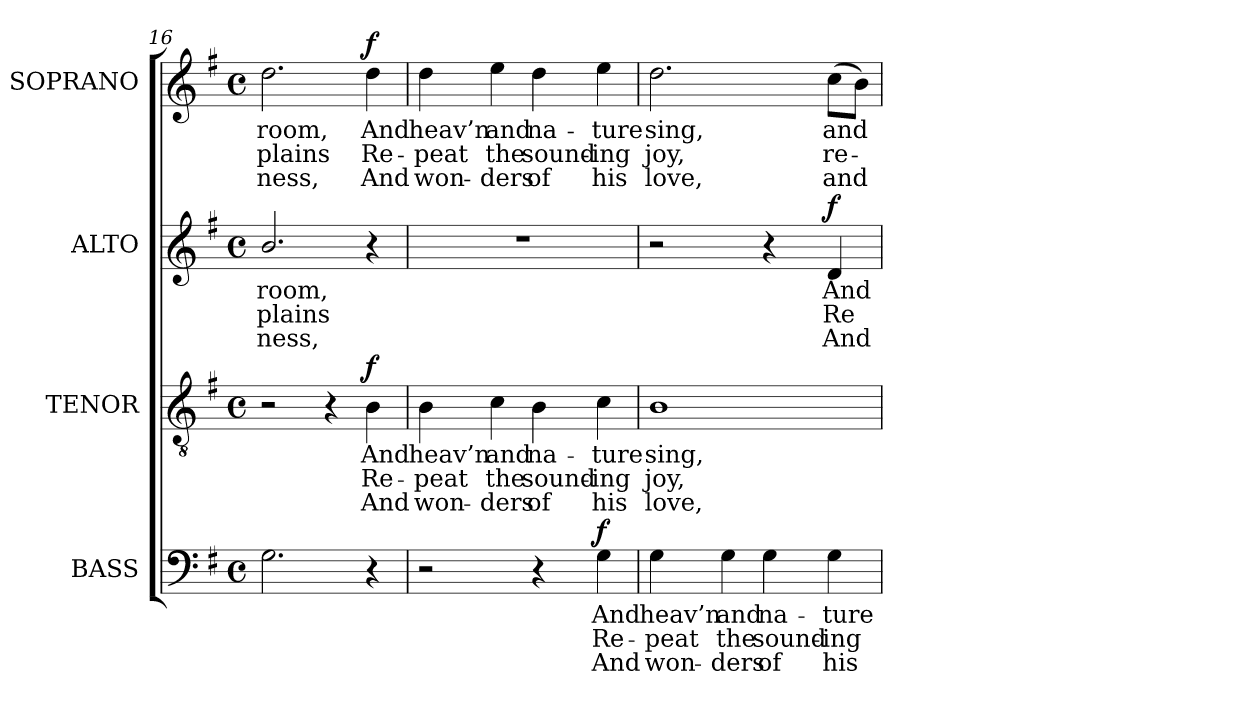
**kern	**text	**text	**text	**dynam	**kern	**text	**text	**text	**dynam	**kern	**text	**text	**text	**dynam	**kern	**text	**text	**text	**dynam
*part4	*part4	*part4	*part4	*part4	*part3	*part3	*part3	*part3	*part3	*part2	*part2	*part2	*part2	*part2	*part1	*part1	*part1	*part1	*part1
*staff4	*staff4	*staff4	*staff4	*staff4	*staff3	*staff3	*staff3	*staff3	*staff3	*staff2	*staff2	*staff2	*staff2	*staff2	*staff1	*staff1	*staff1	*staff1	*staff1
*I"BASS	*	*	*	*	*I"TENOR	*	*	*	*	*I"ALTO	*	*	*	*	*I"SOPRANO	*	*	*	*
*I'B.	*	*	*	*	*I'T.	*	*	*	*	*I'A.	*	*	*	*	*I'S.	*	*	*	*
*clefF4	*	*	*	*	*clefGv2	*	*	*	*	*clefG2	*	*	*	*	*clefG2	*	*	*	*
*	*	*	*	*	*ITrd7c12	*	*	*	*	*	*	*	*	*	*	*	*	*	*
*k[f#]	*	*	*	*	*k[f#]	*	*	*	*	*k[f#]	*	*	*	*	*k[f#]	*	*	*	*
*G:	*	*	*	*	*G:	*	*	*	*	*G:	*	*	*	*	*G:	*	*	*	*
*M4/4	*	*	*	*	*M4/4	*	*	*	*	*M4/4	*	*	*	*	*M4/4	*	*	*	*
*met(c)	*	*	*	*	*met(c)	*	*	*	*	*met(c)	*	*	*	*	*met(c)	*	*	*	*
=16	=16	=16	=16	=16	=16	=16	=16	=16	=16	=16	=16	=16	=16	=16	=16	=16	=16	=16	=16
!	!	!	!	!	!	!	!	!	!	!	!LO:LY:b:color=#000000	!LO:LY:b:color=#000000	!LO:LY:b:color=#000000	!	!	!	!	!	!
!	!	!	!	!	!	!	!	!	!	!	!	!	!	!	!	!LO:LY:b:color=#000000	!LO:LY:b:color=#000000	!LO:LY:b:color=#000000	!
2.Gi\	.	.	.	.	2r	.	.	.	.	2.bi/	room,	plains	-ness,	.	2.ddi\	room,	plains	-ness,	.
.	.	.	.	.	4r	.	.	.	.	.	.	.	.	.	.	.	.	.	.
!	!	!	!	!	!	!LO:LY:b:color=#000000	!LO:LY:b:color=#000000	!LO:LY:b:color=#000000	!	!	!	!	!	!	!	!	!	!	!
!	!	!	!	!	!	!	!	!	!	!	!	!	!	!	!	!LO:LY:b:color=#000000	!LO:LY:b:color=#000000	!LO:LY:b:color=#000000	!
4r	.	.	.	.	4BBi\	And	Re-	And	f	4r	.	.	.	.	4ddi\	And	Re-	And	f
=17	=17	=17	=17	=17	=17	=17	=17	=17	=17	=17	=17	=17	=17	=17	=17	=17	=17	=17	=17
!	!	!	!	!	!	!LO:LY:b:color=#000000	!LO:LY:b:color=#000000	!LO:LY:b:color=#000000	!	!	!	!	!	!	!	!	!	!	!
!	!	!	!	!	!	!	!	!	!	!	!	!	!	!	!	!LO:LY:b:color=#000000	!LO:LY:b:color=#000000	!LO:LY:b:color=#000000	!
2r	.	.	.	.	4BBi\	heav’n	-peat	won-	.	1r	.	.	.	.	4ddi\	heav’n	-peat	won-	.
!	!	!	!	!	!	!LO:LY:b:color=#000000	!LO:LY:b:color=#000000	!LO:LY:b:color=#000000	!	!	!	!	!	!	!	!	!	!	!
!	!	!	!	!	!	!	!	!	!	!	!	!	!	!	!	!LO:LY:b:color=#000000	!LO:LY:b:color=#000000	!LO:LY:b:color=#000000	!
.	.	.	.	.	4Ci\	and	the	-ders	.	.	.	.	.	.	4eei\	and	the	-ders	.
!	!	!	!	!	!	!LO:LY:b:color=#000000	!LO:LY:b:color=#000000	!LO:LY:b:color=#000000	!	!	!	!	!	!	!	!	!	!	!
!	!	!	!	!	!	!	!	!	!	!	!	!	!	!	!	!LO:LY:b:color=#000000	!LO:LY:b:color=#000000	!LO:LY:b:color=#000000	!
4r	.	.	.	.	4BBi\	na-	sound-	of	.	.	.	.	.	.	4ddi\	na-	sound-	of	.
!	!LO:LY:b:color=#000000	!LO:LY:b:color=#000000	!LO:LY:b:color=#000000	!	!	!	!	!	!	!	!	!	!	!	!	!	!	!	!
!	!	!	!	!	!	!LO:LY:b:color=#000000	!LO:LY:b:color=#000000	!LO:LY:b:color=#000000	!	!	!	!	!	!	!	!	!	!	!
!	!	!	!	!	!	!	!	!	!	!	!	!	!	!	!	!LO:LY:b:color=#000000	!LO:LY:b:color=#000000	!LO:LY:b:color=#000000	!
4Gi\	And	Re-	And	f	4Ci\	-ture	-ing	his	.	.	.	.	.	.	4eei\	-ture	-ing	his	.
=18	=18	=18	=18	=18	=18	=18	=18	=18	=18	=18	=18	=18	=18	=18	=18	=18	=18	=18	=18
!	!LO:LY:b:color=#000000	!LO:LY:b:color=#000000	!LO:LY:b:color=#000000	!	!	!	!	!	!	!	!	!	!	!	!	!	!	!	!
!	!	!	!	!	!	!LO:LY:b:color=#000000	!LO:LY:b:color=#000000	!LO:LY:b:color=#000000	!	!	!	!	!	!	!	!	!	!	!
!	!	!	!	!	!	!	!	!	!	!	!	!	!	!	!	!LO:LY:b:color=#000000	!LO:LY:b:color=#000000	!LO:LY:b:color=#000000	!
4Gi\	heav’n	-peat	won-	.	1BBi	sing,	joy,	love,	.	2r	.	.	.	.	2.ddi\	sing,	joy,	love,	.
!	!LO:LY:b:color=#000000	!LO:LY:b:color=#000000	!LO:LY:b:color=#000000	!	!	!	!	!	!	!	!	!	!	!	!	!	!	!	!
4Gi\	and	the	-ders	.	.	.	.	.	.	.	.	.	.	.	.	.	.	.	.
!	!LO:LY:b:color=#000000	!LO:LY:b:color=#000000	!LO:LY:b:color=#000000	!	!	!	!	!	!	!	!	!	!	!	!	!	!	!	!
4Gi\	na-	sound-	of	.	.	.	.	.	.	4r	.	.	.	.	.	.	.	.	.
!	!LO:LY:b:color=#000000	!LO:LY:b:color=#000000	!LO:LY:b:color=#000000	!	!	!	!	!	!	!	!	!	!	!	!	!	!	!	!
!	!	!	!	!	!	!	!	!	!	!	!LO:LY:b:color=#000000	!LO:LY:b:color=#000000	!LO:LY:b:color=#000000	!	!	!	!	!	!
!	!	!	!	!	!	!	!	!	!	!	!	!	!	!	!	!LO:LY:b:color=#000000	!LO:LY:b:color=#000000	!LO:LY:b:color=#000000	!
4Gi\	-ture	-ing	his	.	.	.	.	.	.	4di/	And	Re-	And	f	(8cci\L	and	re-	and	.
.	.	.	.	.	.	.	.	.	.	.	.	.	.	.	8bi\J)	.	.	.	.
=	=	=	=	=	=	=	=	=	=	=	=	=	=	=	=	=	=	=	=
*-	*-	*-	*-	*-	*-	*-	*-	*-	*-	*-	*-	*-	*-	*-	*-	*-	*-	*-	*-
